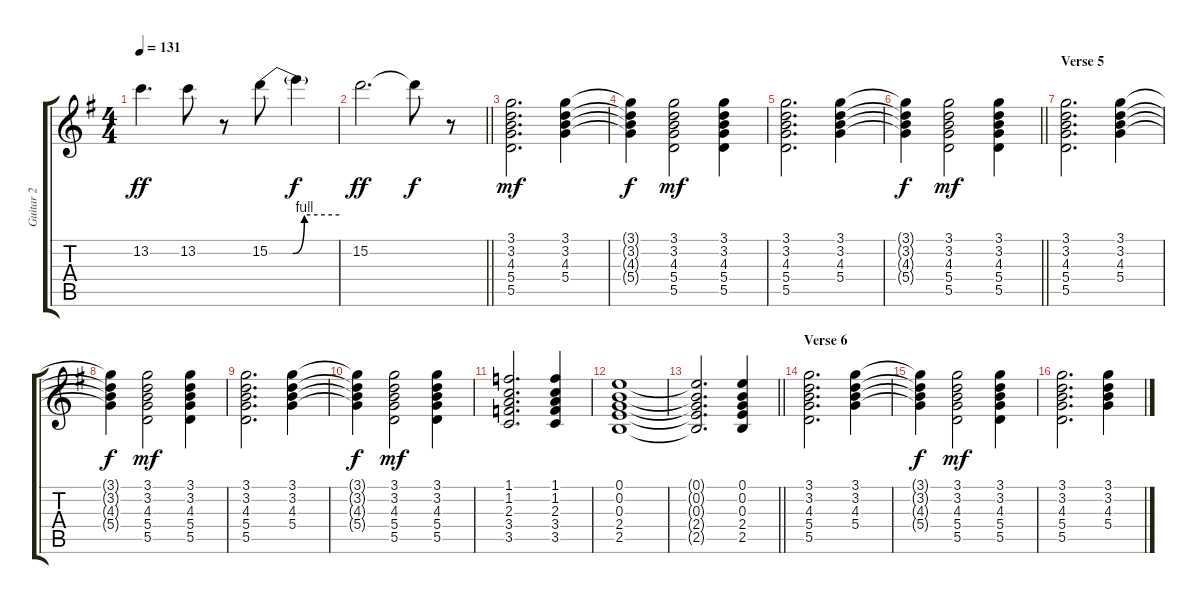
\track ("Guitar 2" "Guitar 2") {instrument distortionguitar}
\staff {score tabs}
\tuning (E4 B3 G3 D3 A2 E2) {hide}
\ts (4 4)
\tempo 131
\clef g2
\ks g
13.2.4{d dy ff} 13.2.8 r.8 15.2{be (custom 0 0 20 0 30 4 60 4)}.8 15.2{t}.4{dy f} |
\barLineRight lightlight
15.2.2{d dy ff} 15.2{t}.8{dy f} r.8 |
(3.1 3.2 4.3 5.4 5.5).2{d dy mf volume 7} (3.1 3.2 4.3 5.4).4 |
(3.1{t} 3.2{t} 4.3{t} 5.4{t}).4{dy f} (3.1 3.2 4.3 5.4 5.5).2{dy mf} (3.1 3.2 4.3 5.4 5.5).4 |
(3.1 3.2 4.3 5.4 5.5).2{d} (3.1 3.2 4.3 5.4).4 |
\barLineRight lightlight
(3.1{t} 3.2{t} 4.3{t} 5.4{t}).4{dy f} (3.1 3.2 4.3 5.4 5.5).2{dy mf} (3.1 3.2 4.3 5.4 5.5).4 |
\section ("" "Verse 5")
(3.1 3.2 4.3 5.4 5.5).2{d} (3.1 3.2 4.3 5.4).4 |
(3.1{t} 3.2{t} 4.3{t} 5.4{t}).4{dy f} (3.1 3.2 4.3 5.4 5.5).2{dy mf} (3.1 3.2 4.3 5.4 5.5).4 |
(3.1 3.2 4.3 5.4 5.5).2{d} (3.1 3.2 4.3 5.4).4 |
(3.1{t} 3.2{t} 4.3{t} 5.4{t}).4{dy f} (3.1 3.2 4.3 5.4 5.5).2{dy mf} (3.1 3.2 4.3 5.4 5.5).4 |
(1.1 1.2 2.3 3.4 3.5).2{d} (1.1 1.2 2.3 3.4 3.5).4 |
(0.1 0.2 0.3 2.4 2.5).1 |
\barLineRight lightlight
(0.1{t} 0.2{t} 0.3{t} 2.4{t} 2.5{t}).2{d} (0.1 0.2 0.3 2.4 2.5).4 |
\section ("" "Verse 6")
(3.1 3.2 4.3 5.4 5.5).2{d} (3.1 3.2 4.3 5.4).4 |
(3.1{t} 3.2{t} 4.3{t} 5.4{t}).4{dy f} (3.1 3.2 4.3 5.4 5.5).2{dy mf} (3.1 3.2 4.3 5.4 5.5).4 |
(3.1 3.2 4.3 5.4 5.5).2{d} (3.1 3.2 4.3 5.4).4
